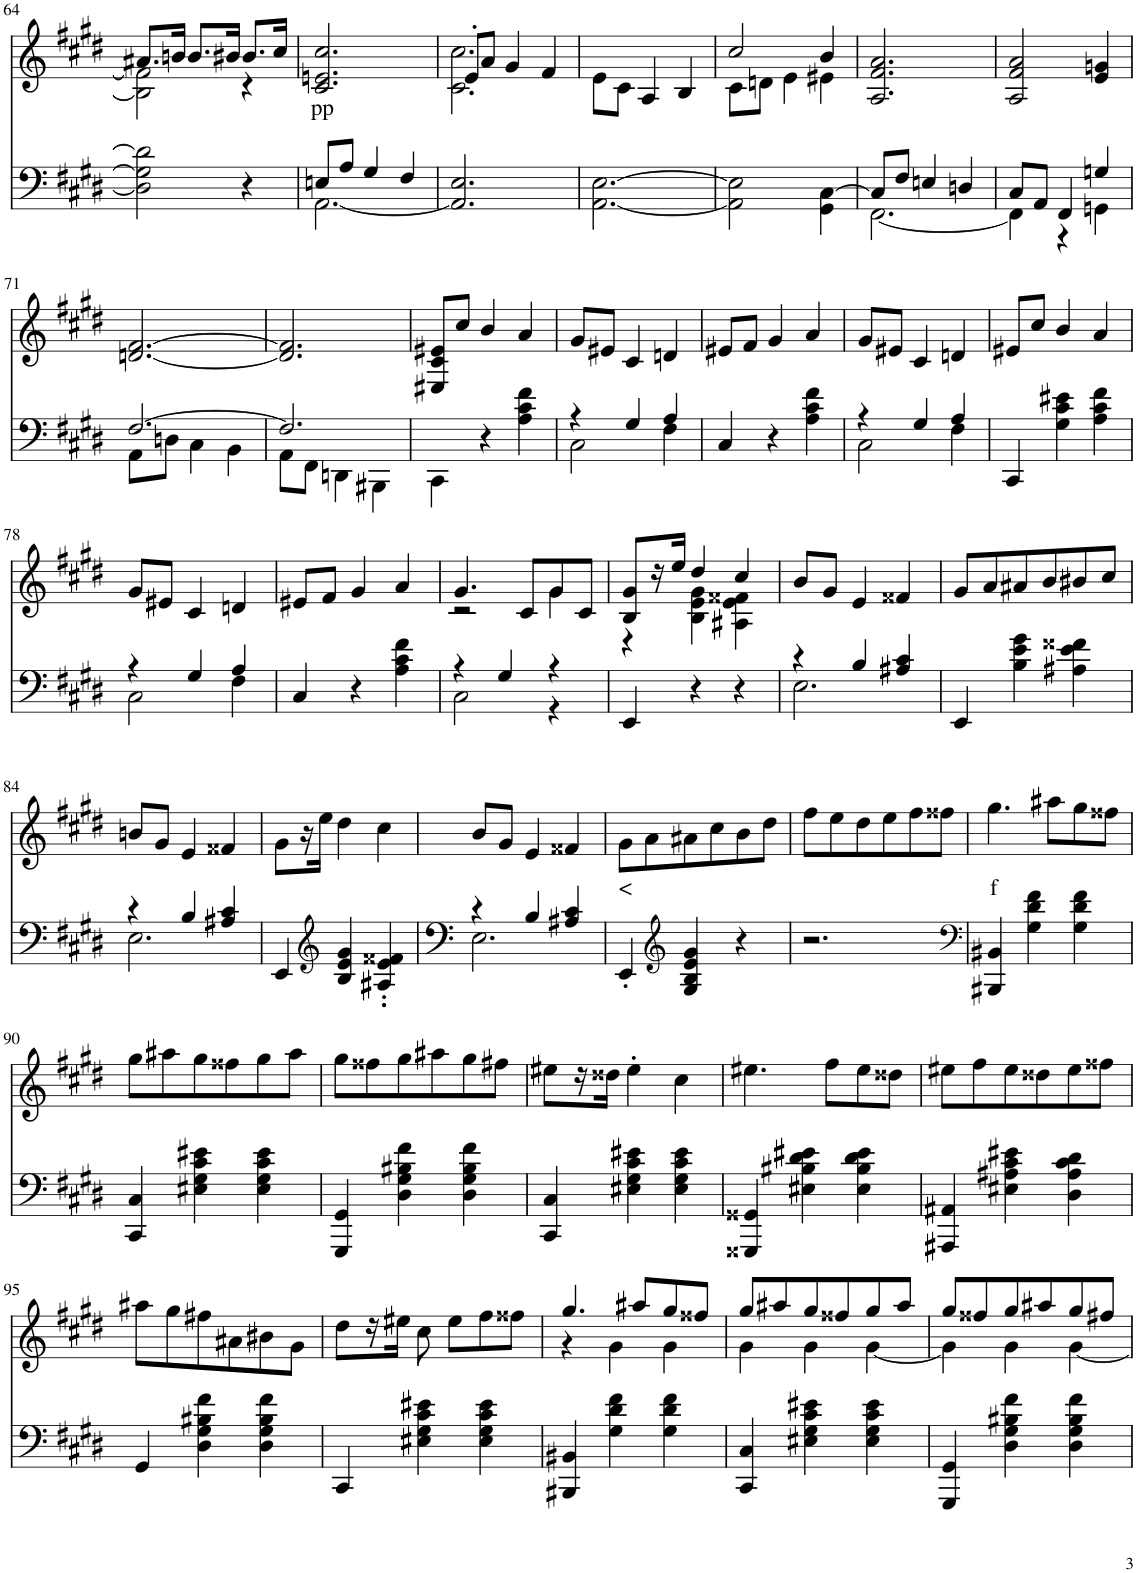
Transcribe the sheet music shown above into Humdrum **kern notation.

**kern	**kern	**text
*part2	*part1	*part1
*staff2	*staff1	*staff1
*I"Piano	*I"Piano	*
*I'Pno	*I'Pno	*
!!LO:PB:g=z
*clefF4	*clefG2	*
*k[f#c#g#d#]	*k[f#c#g#d#]	*
*c#:	*c#:	*
*M3/4	*M3/4	*
=64	=64	=64
*	*^	*
2D#\] 2G#\] 2d#\]	8.a#X/L	2B#\] 2f#\]	.
.	16bn/Jk	.	.
.	8.b/L	.	.
.	16b#X/Jk	.	.
4r	8.b#/L	4r	.
.	16cc#/Jk	.	.
*	*v	*v	*
=65	=65	=65
*^	*	*
!	!	!	!LO:LY:b
8En/L	[2.AA\	2.c#/ 2.en/ 2.cc#/	pp
8A/J	.	.	.
4G#/	.	.	.
4F#/	.	.	.
*v	*v	*	*
=66	=66	=66
*	*^	*
2.AA/] 2.E/	8e'/L	2.c#\ 2.cc#\	.
.	8a/J	.	.
.	4g#/	.	.
.	4f#/	.	.
*	*v	*v	*
=67	=67	=67
[2.AA\ [2.E\	8e\L	.
.	8c#\J	.
.	4A/	.
.	4B/	.
=68	=68	=68
*	*^	*
2AA\] 2E\]	2cc#/	8c#\L	.
.	.	8dn\J	.
.	.	4e\	.
4GG#\ [4C#\	4b/	4e#X\	.
*	*v	*v	*
=69	=69	=69
*^	*	*
8C#/L]	[2.FF#\	2.A/ 2.f#/ 2.a/	.
8F#/J	.	.	.
4En/	.	.	.
4Dn/	.	.	.
=70	=70	=70	=70
8C#/L	4FF#\]	2A/ 2f#/ 2a/	.
8AA/J	.	.	.
4FF#/	4r	.	.
4Gn/	4GGn\	4e/ 4gn/	.
!!LO:LB:g=z
=71	=71	=71	=71
[2.F#/	8AA\L	[2.dn/ [2.f#/	.
.	8Dn\J	.	.
.	4C#\	.	.
.	4BB\	.	.
=72	=72	=72	=72
2.F#/]	8AA\L	2.d/] 2.f#/]	.
.	8FF#\J	.	.
.	4DDn\	.	.
.	4BBB#X\	.	.
*v	*v	*	*
=73	=73	=73
4CC#\	8E#X/ 8c#/ 8e#X/L	.
.	8cc#/J	.
4r	4b/	.
4A\ 4c#\ 4f#\	4a/	.
=74	=74	=74
*^	*	*
4r	2C#\	8g#/L	.
.	.	8e#X/J	.
4G#/	.	4c#/	.
4A/	4F#\	4dn/	.
*v	*v	*	*
=75	=75	=75
4C#/	8e#X/L	.
.	8f#/J	.
4r	4g#/	.
4A\ 4c#\ 4f#\	4a/	.
=76	=76	=76
*^	*	*
4r	2C#\	8g#/L	.
.	.	8e#X/J	.
4G#/	.	4c#/	.
4A/	4F#\	4dn/	.
*v	*v	*	*
=77	=77	=77
4CC#/	8e#X/L	.
.	8cc#/J	.
4G#\ 4c#\ 4e#X\	4b/	.
4A\ 4c#\ 4f#\	4a/	.
!!LO:LB:g=z
=78	=78	=78
*^	*	*
4r	2C#\	8g#/L	.
.	.	8e#X/J	.
4G#/	.	4c#/	.
4A/	4F#\	4dn/	.
*v	*v	*	*
=79	=79	=79
4C#/	8e#X/L	.
.	8f#/J	.
4r	4g#/	.
4A\ 4c#\ 4f#\	4a/	.
=80	=80	=80
*^	*^	*
4r	2C#\	4.g#/	2r	.
4G#/	.	.	.	.
.	.	8c#/L	.	.
4r	4r	8g#/	4g#\	.
.	.	8c#/J	.	.
*v	*v	*	*	*
=81	=81	=81	=81
4EE/	8B/ 8g#/L	4r	.
.	16r	.	.
.	16ee/JJ	.	.
4r	4dd#/	4B\ 4e\ 4g#\	.
4r	4cc#/	4A#X\ 4e\ 4f##X\	.
*	*v	*v	*
=82	=82	=82
*^	*	*
4r	2.E\	8b/L	.
.	.	8g#/J	.
4B/	.	4e/	.
4A#X/ 4c#/	.	4f##X/	.
*v	*v	*	*
=83	=83	=83
4EE/	8g#/L	.
.	8a/	.
4B\ 4e\ 4g#\	8a#X/	.
.	8b/	.
4A#X\ 4e\ 4f##X\	8b#X/	.
.	8cc#/J	.
!!LO:LB:g=z
=84	=84	=84
*^	*	*
4r	2.E\	8bn/L	.
.	.	8g#/J	.
4B/	.	4e/	.
4A#X/ 4c#/	.	4f##X/	.
*v	*v	*	*
=85	=85	=85
4EE/	8g#\L	.
.	16r	.
.	16ee\JJ	.
*clefG2	*	*
4B/ 4e/ 4g#/	4dd#\	.
4A#X/' 4e/' 4f##X/'	4cc#\	.
=86	=86	=86
*^	*	*
4r	2.E\	8b/L	.
.	.	8g#/J	.
4B/	.	4e/	.
4A#X/ 4c#/	.	4f##X/	.
*v	*v	*	*
=87	=87	=87
!	!	!LO:LY:b
4EE'/	8g#\L	<
.	8a\	.
*clefG2	*	*
4G#/ 4B/ 4e/ 4g#/	8a#X\	.
.	8cc#\	.
4r	8b\	.
.	8dd#\J	.
=88	=88	=88
2.r	8ff#\L	.
.	8ee\	.
.	8dd#\	.
.	8ee\	.
.	8ff#\	.
.	8ff##X\J	.
=89	=89	=89
*clefF4	*	*
!	!	!LO:LY:b
4BBB#X/ 4BB#X/	4.gg#\	f
4G#\ 4d#\ 4f#\	.	.
.	8aa#X\L	.
4G#\ 4d#\ 4f#\	8gg#\	.
.	8ff##X\J	.
!!LO:LB:g=z
=90	=90	=90
4CC#/ 4C#/	8gg#\L	.
.	8aa#X\	.
4E#X\ 4G#\ 4c#\ 4e#X\	8gg#\	.
.	8ff##X\	.
4E#\ 4G#\ 4c#\ 4e#\	8gg#\	.
.	8aa#\J	.
=91	=91	=91
4GGG#/ 4GG#/	8gg#\L	.
.	8ff##X\	.
4D#\ 4G#\ 4B#X\ 4f#\	8gg#\	.
.	8aa#X\	.
4D#\ 4G#\ 4B#\ 4f#\	8gg#\	.
.	8ff#X\J	.
=92	=92	=92
4CC#/ 4C#/	8ee#X\L	.
.	16r	.
.	16dd##X\JJ	.
4E#X\ 4G#\ 4c#\ 4e#X\	4ee#'\	.
4E#\ 4G#\ 4c#\ 4e#\	4cc#\	.
=93	=93	=93
4GGG##X/ 4GG##X/	4.ee#X\	.
4E#X\ 4B#X\ 4d#\ 4e#X\	.	.
.	8ff#\L	.
4E#\ 4B#\ 4d#\ 4e#\	8ee#\	.
.	8dd##X\J	.
=94	=94	=94
4AAA#X/ 4AA#X/	8ee#X\L	.
.	8ff#\	.
4E#X\ 4A#X\ 4c#\ 4e#X\	8ee#\	.
.	8dd##X\	.
4D#\ 4A#\ 4c#\ 4d#\	8ee#\	.
.	8ff##X\J	.
!!LO:LB:g=z
=95	=95	=95
4GG#/	8aa#X\L	.
.	8gg#\	.
4D#\ 4G#\ 4B#X\ 4f#\	8ff#X\	.
.	8a#X\	.
4D#\ 4G#\ 4B#\ 4f#\	8b#X\	.
.	8g#\J	.
=96	=96	=96
4CC#/	8dd#\L	.
.	16r	.
.	16ee#X\JJ	.
4E#X\ 4G#\ 4c#\ 4e#X\	8cc#\	.
.	8ee#\L	.
4E#\ 4G#\ 4c#\ 4e#\	8ff#\	.
.	8ff##X\J	.
=97	=97	=97
*	*^	*
4BBB#X/ 4BB#X/	4.gg#/	4r	.
4G#\ 4d#\ 4f#\	.	4g#\	.
.	8aa#X/L	.	.
4G#\ 4d#\ 4f#\	8gg#/	4g#\	.
.	8ff##X/J	.	.
=98	=98	=98	=98
4CC#/ 4C#/	8gg#/L	4g#\	.
.	8aa#X/	.	.
4E#X\ 4G#\ 4c#\ 4e#X\	8gg#/	4g#\	.
.	8ff##X/	.	.
4E#\ 4G#\ 4c#\ 4e#\	8gg#/	[4g#\	.
.	8aa#/J	.	.
=99	=99	=99	=99
4GGG#/ 4GG#/	8gg#/L	4g#\]	.
.	8ff##X/	.	.
4D#\ 4G#\ 4B#X\ 4f#\	8gg#/	4g#\	.
.	8aa#X/	.	.
4D#\ 4G#\ 4B#\ 4f#\	8gg#/	[4g#\	.
.	8ff#X/J	.	.
*	*v	*v	*
=	=	=
*-	*-	*-
